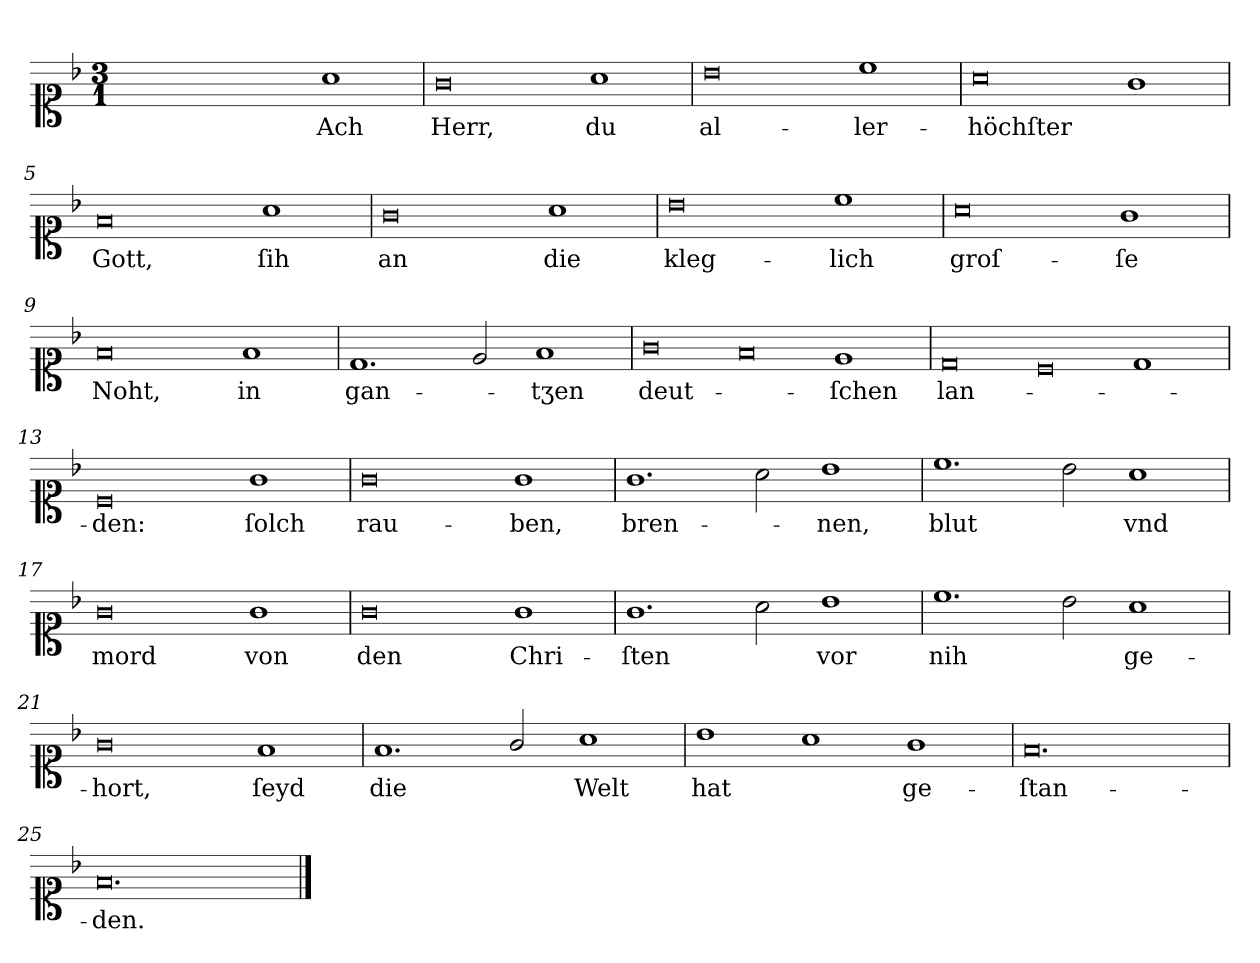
**kern	**text
*part1	*part1
*staff1	*staff1
*clefC1	*
*k[b-]	*
*F:	*
*M3/1	*
=1	=1
1ryy	.
1ryy	.
1a	Ach
=2	=2
0g	Herr,
1a	du
=3	=3
0b-	al-
1cc	-ler-
=4	=4
0a	-höchſter
1g	.
=5	=5
0f	Gott,
1a	ſih
=6	=6
0g	an
1a	die
=7	=7
0b-	kleg-
1cc	-lich
=8	=8
0a	groſ-
1g	-ſe
=9	=9
0f	Noht,
1f	in
=10	=10
1.d	gan-
2e	.
1f	-tʒen
=11	=11
!LO:N:vis=0	!
1g	deut-
!LO:N:vis=0	!
1f	.
1e	-ſchen
=12	=12
!LO:N:vis=0	!
1d	lan-
!LO:N:vis=0	!
1c	.
1d	.
=13	=13
0c	-den:
1g	ſolch
=14	=14
0g	rau-
1g	-ben,
=15	=15
1.g	bren-
2a	.
1b-	-nen,
=16	=16
1.cc	blut
2b-	.
1a	vnd
=17	=17
0g	mord
1g	von
=18	=18
0g	den
1g	Chri-
=19	=19
1.g	-ſten
2a	.
1b-	vor
=20	=20
1.cc	nih
2b-	.
1a	ge-
=21	=21
0g	-hort,
1f	ſeyd
=22	=22
1.f	die
2g/	.
1a	Welt
=23	=23
1b-	hat
1a	.
1g	ge-
=24	=24
0.f	-ſtan-
=25	=25
0.f/	-den.
==	==
*-	*-
